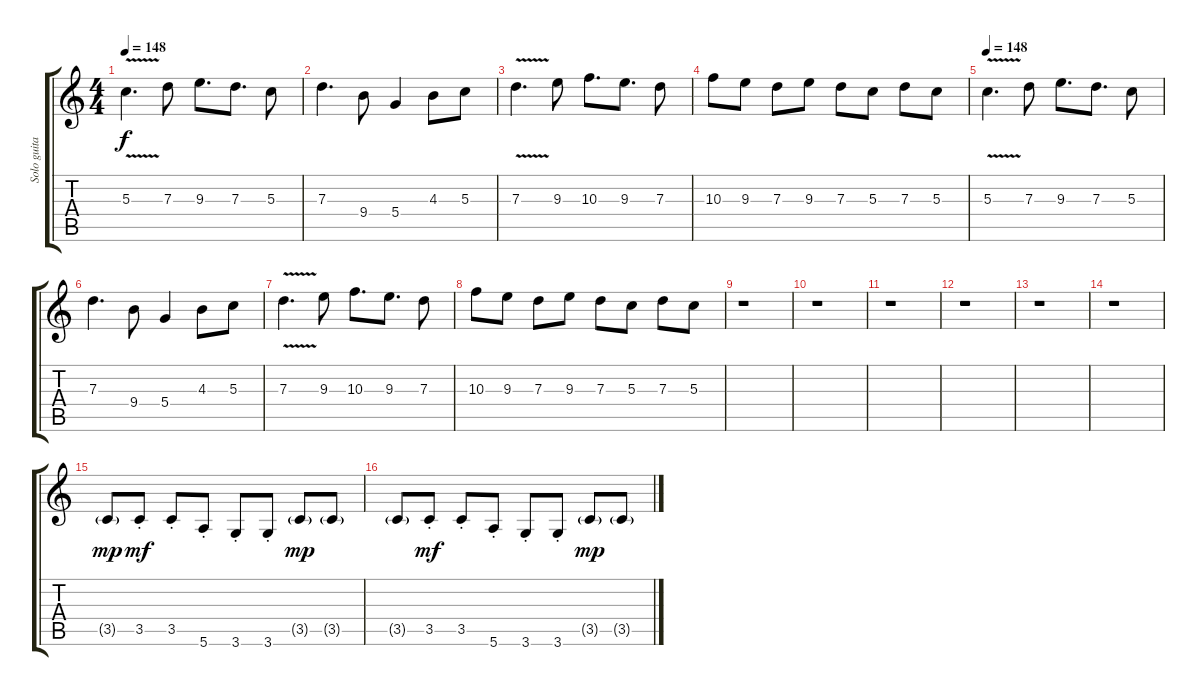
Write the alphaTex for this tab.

\track ("Solo guitar 1" "Solo guita") {instrument overdrivenguitar}
\staff {score tabs}
\tuning (E4 B3 G3 D3 A2 E2) {hide}
\ts (4 4)
\tempo 148
\clef g2
\ks c
5.3{v}.4{d dy f volume 16 balance 8 instrument overdrivenguitar} 7.3.8 9.3.8{d} 7.3.8{d} 5.3.8 |
7.3.4{d} 9.4.8 5.4.4 4.3.8 5.3.8 |
7.3{v}.4{d} 9.3.8 10.3.8{d} 9.3.8{d} 7.3.8 |
10.3.8 9.3.8 7.3.8 9.3.8 7.3.8 5.3.8 7.3.8 5.3.8 |
\tempo 148
5.3{v}.4{d volume 16 balance 8 instrument overdrivenguitar} 7.3.8 9.3.8{d} 7.3.8{d} 5.3.8 |
7.3.4{d} 9.4.8 5.4.4 4.3.8 5.3.8 |
7.3{v}.4{d} 9.3.8 10.3.8{d} 9.3.8{d} 7.3.8 |
10.3.8 9.3.8 7.3.8 9.3.8 7.3.8 5.3.8 7.3.8 5.3.8 |
r.1 |
r.1 |
r.1 |
r.1 |
r.1 |
r.1 |
3.5{g}.8{dy mp volume 11 balance 8 instrument cello} 3.5{st}.8{dy mf} 3.5{st}.8 5.6{st}.8 3.6{st}.8 3.6{st}.8 3.5{g}.8{dy mp} 3.5{g}.8 |
3.5{g}.8{volume 11 balance 8 instrument cello} 3.5{st}.8{dy mf} 3.5{st}.8 5.6{st}.8 3.6{st}.8 3.6{st}.8 3.5{g}.8{dy mp} 3.5{g}.8
